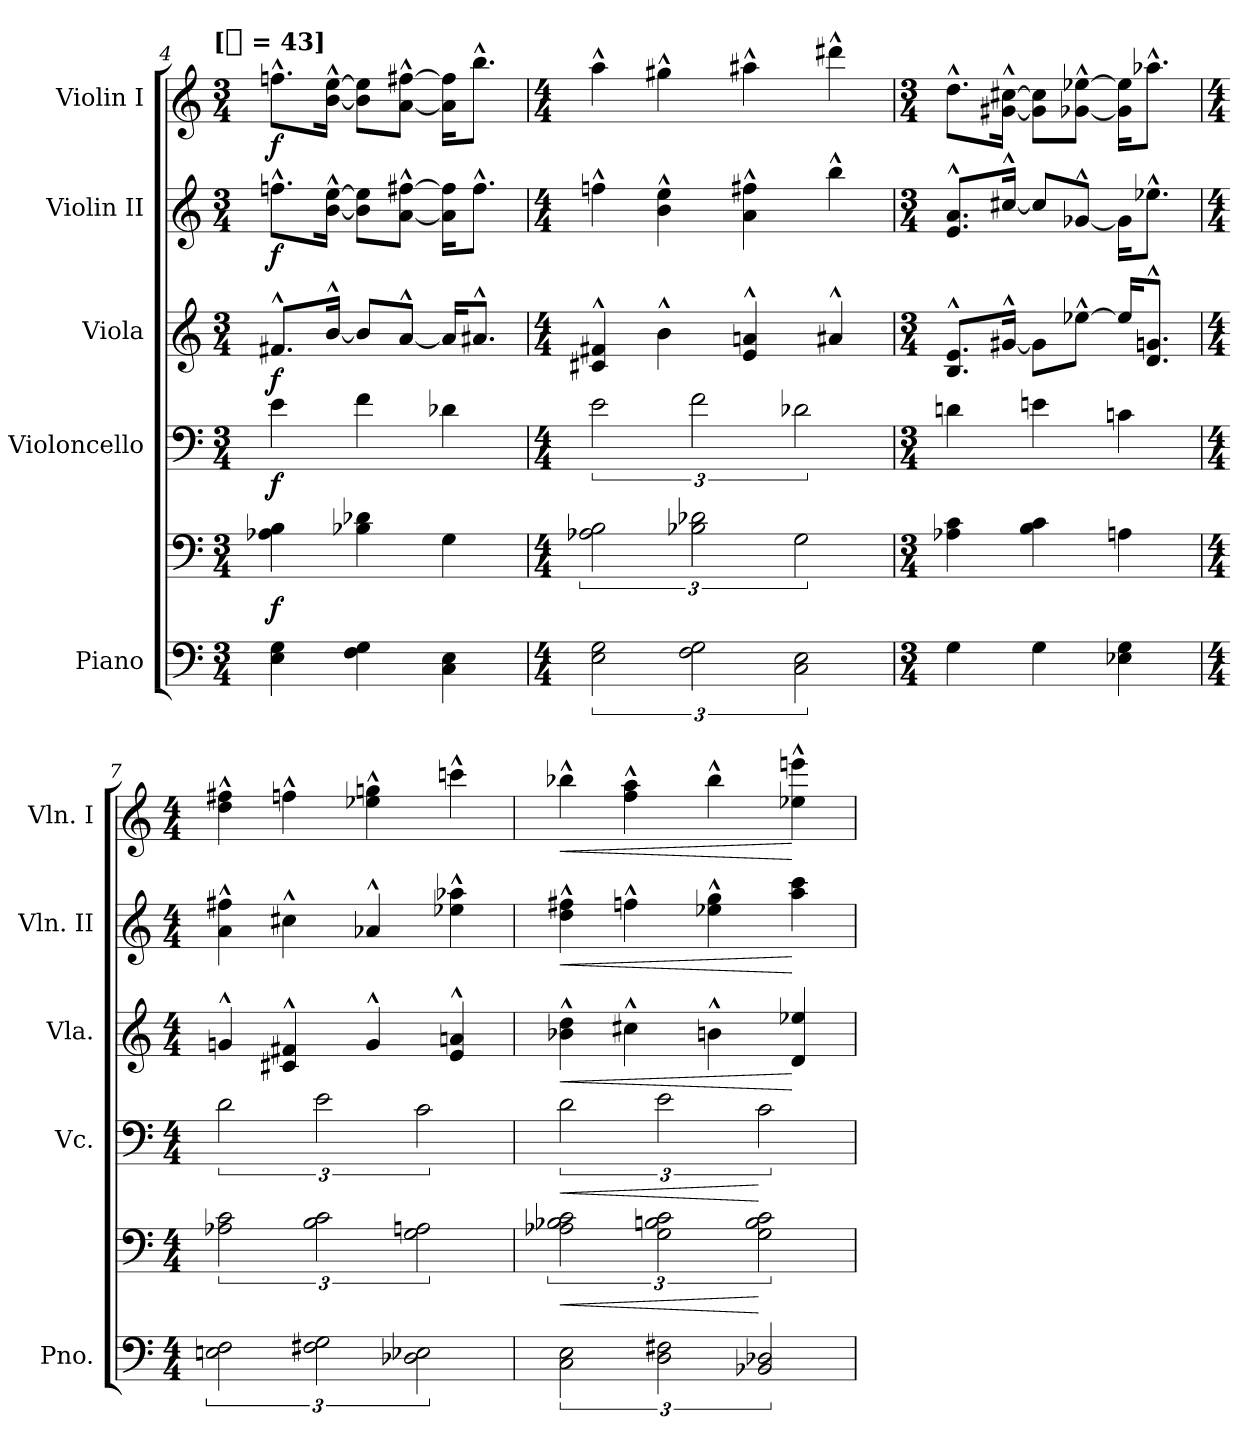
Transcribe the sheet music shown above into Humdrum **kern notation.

**kern	**kern	**dynam	**kern	**dynam	**kern	**dynam	**kern	**dynam	**kern	**dynam
*part5	*part5	*part5	*part4	*part4	*part3	*part3	*part2	*part2	*part1	*part1
*staff6	*staff5	*staff5/6	*staff4	*staff4	*staff3	*staff3	*staff2	*staff2	*staff1	*staff1
*I"Piano	*	*	*I"Violoncello	*	*I"Viola	*	*I"Violin II	*	*I"Violin I	*
*I'Pno.	*	*	*I'Vc.	*	*I'Vla.	*	*I'Vln. II	*	*I'Vln. I	*
*clefF4	*clefF4	*	*clefF4	*	*clefG2	*	*clefG2	*	*clefG2	*
*k[]	*k[]	*	*k[]	*	*k[]	*	*k[]	*	*k[]	*
!!LO:TX:omd:t=[[quarter] = 43]
*M3/4	*M3/4	*	*M3/4	*	*M3/4	*	*M3/4	*	*M3/4	*
*MM43	*MM43	*	*MM43	*	*MM43	*	*MM43	*	*MM43	*
=4	=4	=4	=4	=4	=4	=4	=4	=4	=4	=4
4E 4G	4A-X 4B	f	4e	f	8.f#X^^L	f	8.ffn^^L	f	8.ffn^^L	f
.	.	.	.	.	[16b^^Jk	.	[16b^^ [16ee^^Jk	.	[16b^^ [16ee^^Jk	.
4F 4G	4B-X 4d-X	.	4f	.	8bL]	.	8b] 8ee]L	.	8b] 8ee]L	.
.	.	.	.	.	[8a^^J	.	[8a^^ [8ff#X^^J	.	[8a^^ [8ff#X^^J	.
4C 4E	4G	.	4d-X	.	16aKL]	.	16a] 16ff#]KL	.	16a] 16ff#]KL	.
.	.	.	.	.	8.a#X^^J	.	8.ff#i^^J	.	8.bb^^J	.
=5	=5	=5	=5	=5	=5	=5	=5	=5	=5	=5
*M4/4	*M4/4	*	*M4/4	*	*M4/4	*	*M4/4	*	*M4/4	*
3E 3G	3A-X 3B	.	3e	.	4c#X^^ 4f#X^^	.	4ffn^^	.	4aa^^	.
.	.	.	.	.	4b^^	.	4b^^ 4ee^^	.	4gg#X^^	.
3F 3G	3B-X 3d-X	.	3f	.	.	.	.	.	.	.
.	.	.	.	.	4e^^ 4ani^^	.	4a^^ 4ff#X^^	.	4aa#X^^	.
3C 3E	3G	.	3d-X	.	.	.	.	.	.	.
.	.	.	.	.	4a#X^^	.	4bb^^	.	4ddd#X^^	.
=6	=6	=6	=6	=6	=6	=6	=6	=6	=6	=6
*M3/4	*M3/4	*	*M3/4	*	*M3/4	*	*M3/4	*	*M3/4	*
4G	4A-X 4c	.	4dn	.	8.B^^ 8.e^^L	.	8.e^^ 8.a^^L	.	8.dd^^L	.
.	.	.	.	.	[16g#X^^Jk	.	[16cc#X^^Jk	.	[16g#X^^ [16cc#X^^Jk	.
4G	4B 4c	.	4en	.	8g#L]	.	8cc#L]	.	8g#] 8cc#]L	.
.	.	.	.	.	[8ee-X^^J	.	[8g-X^^J	.	[8g-X^^ [8ee-X^^J	.
4E-X 4G	4An	.	4cn	.	16ee-KL]	.	16g-KL]	.	16g-] 16ee-]KL	.
.	.	.	.	.	8.d^^ 8.gn^^J	.	8.ee-X^^J	.	8.aa-X^^J	.
=7	=7	=7	=7	=7	=7	=7	=7	=7	=7	=7
*M4/4	*M4/4	*	*M4/4	*	*M4/4	*	*M4/4	*	*M4/4	*
3En 3F	3A-X 3c	.	3d	.	4gn^^	.	4a^^ 4ff#X^^	.	4dd^^ 4ff#X^^	.
.	.	.	.	.	4c#X^^ 4f#X^^	.	4cc#X^^	.	4ffn^^	.
3F#X 3G	3B 3c	.	3e	.	.	.	.	.	.	.
.	.	.	.	.	4g^^	.	4a-X^^	.	4ee-X^^ 4ggn^^	.
3D-X 3E-X	3G 3An	.	3c	.	.	.	.	.	.	.
.	.	.	.	.	4e^^ 4an^^	.	4ee-X^^ 4aa-X^^	.	4cccn^^	.
=8	=8	=8	=8	=8	=8	=8	=8	=8	=8	=8
!	!	!	!	!LO:HP:b	!	!LO:HP:b	!	!LO:HP:b	!	!LO:HP:b
3C 3E	3A-X 3B-X 3c	<	3d	<	4b-X^^ 4dd^^	<	4dd^^ 4ff#X^^	<	4bb-X^^	<
.	.	.	.	.	4cc#X^^	.	4ffn^^	.	4ff^^ 4aa^^	.
3D 3F#X	3G 3Bn 3c	.	3e	.	.	.	.	.	.	.
.	.	.	.	.	4bn^^	.	4ee-X^^ 4gg^^	.	4bb-i^^	.
3BB-X 3D-X	3G 3B 3c	[	3c	[	.	.	.	.	.	.
.	.	.	.	.	4d 4ee-X	[	4aa 4ccc	[	4ee-X^^ 4eeen^^	[
=	=	=	=	=	=	=	=	=	=	=
*-	*-	*-	*-	*-	*-	*-	*-	*-	*-	*-
